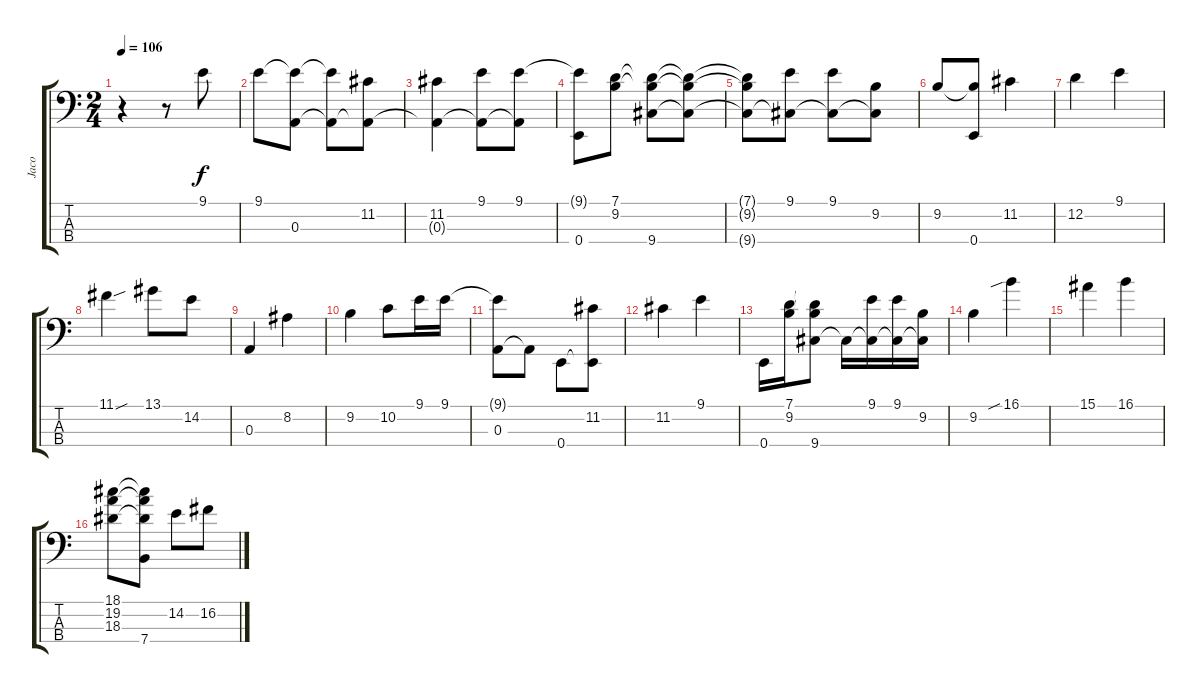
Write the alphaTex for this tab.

\track ("Jaco" "Jaco") {instrument fretlessbass}
\staff {score tabs}
\tuning (G2 D2 A1 E1) {hide}
\ts (2 4)
\tempo 106
\clef f4
\ks c
r.4{dy f instrument fretlessbass} r.8 9.1.8 |
9.1.8 (9.1{t} 0.3).8 (9.1{t} 0.3{t}).8 (11.2 0.3{t}).8 |
(11.2 0.3{t}).4 (9.1 0.3{t}).8 (9.1 0.3{t}).8 |
(9.1{t} 0.4).8 (7.1 9.2).8 (7.1{t} 9.2{t} 9.4).8 (7.1{t} 9.2{t} 9.4{t}).8 |
(7.1{t} 9.2{t} 9.4{t}).8 (9.1 9.4{t}).8 (9.1 9.4{t}).8 (9.2 9.4{t}).8 |
9.2.8 (9.2{t} 0.4).8 11.2.4 |
12.2.4 9.1.4 |
11.1{sou}.4 13.1.8 14.2.8 |
0.3.4 8.2.4 |
9.2.4 10.2.8 9.1.16 9.1.16 |
(9.1{t} 0.3).8 0.3{t}.8 0.4.8 (11.2 0.4{t}).8 |
11.2.4 9.1.4 |
0.4.16 (7.1 9.2).16 (7.1{t} 9.2{t} 9.4).8 9.4{t}.16 (9.1 9.4{t}).16 (9.1 9.4{t}).16 (9.2 9.4{t}).16 |
9.2.4 16.1{sib}.4 |
15.1.4 16.1.4 |
(18.1 19.2 18.3).8 (18.1{t} 19.2{t} 18.3{t} 7.4).8 14.2.8 16.2.8
